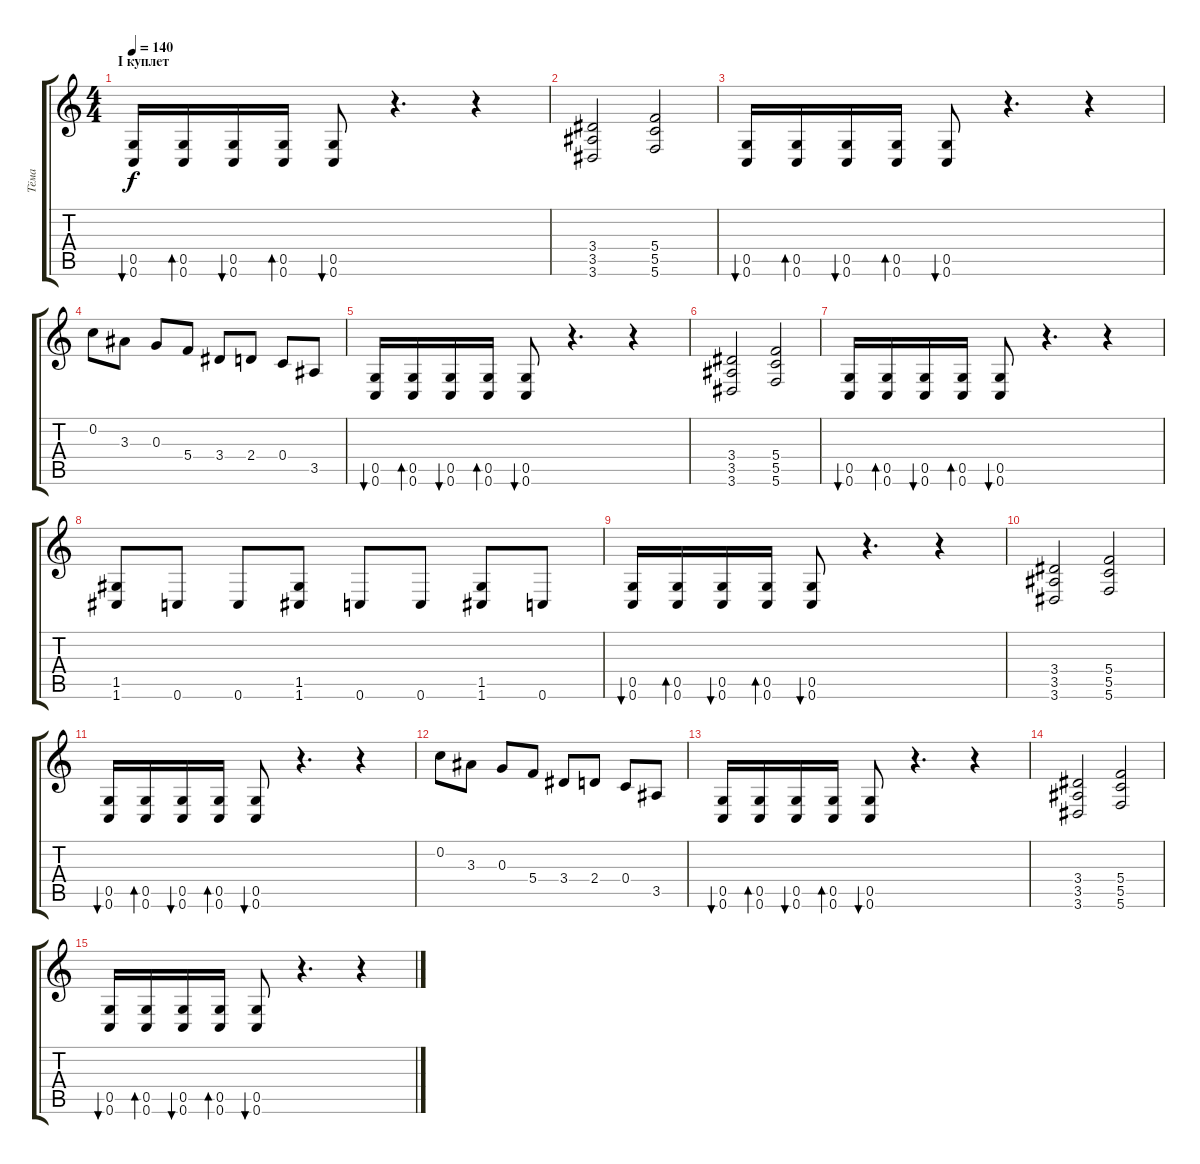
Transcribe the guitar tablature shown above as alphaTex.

\track ("Тёма" "Тёма") {instrument overdrivenguitar}
\staff {score tabs}
\tuning (E4 C4 G3 C3 G2 C2) {hide}
\ts (4 4)
\section ("" "I куплет")
\tempo 140
\clef g2
\ks c
(0.5 0.6).16{bu 60 dy f} (0.5 0.6).16{bd 60} (0.5 0.6).16{bu 60} (0.5 0.6).16{bd 60} (0.5 0.6).8{bu 60} r.4{d} r.4 |
(3.4 3.5 3.6).2 (5.4 5.5 5.6).2 |
(0.5 0.6).16{bu 60} (0.5 0.6).16{bd 60} (0.5 0.6).16{bu 60} (0.5 0.6).16{bd 60} (0.5 0.6).8{bu 60} r.4{d} r.4 |
0.2.8 3.3.8 0.3.8 5.4.8 3.4.8 2.4.8 0.4.8 3.5.8 |
(0.5 0.6).16{bu 60} (0.5 0.6).16{bd 60} (0.5 0.6).16{bu 60} (0.5 0.6).16{bd 60} (0.5 0.6).8{bu 60} r.4{d} r.4 |
(3.4 3.5 3.6).2 (5.4 5.5 5.6).2 |
(0.5 0.6).16{bu 60} (0.5 0.6).16{bd 60} (0.5 0.6).16{bu 60} (0.5 0.6).16{bd 60} (0.5 0.6).8{bu 60} r.4{d} r.4 |
(1.5 1.6).8 0.6.8 0.6.8 (1.5 1.6).8 0.6.8 0.6.8 (1.5 1.6).8 0.6.8 |
(0.5 0.6).16{bu 60} (0.5 0.6).16{bd 60} (0.5 0.6).16{bu 60} (0.5 0.6).16{bd 60} (0.5 0.6).8{bu 60} r.4{d} r.4 |
(3.4 3.5 3.6).2 (5.4 5.5 5.6).2 |
(0.5 0.6).16{bu 60} (0.5 0.6).16{bd 60} (0.5 0.6).16{bu 60} (0.5 0.6).16{bd 60} (0.5 0.6).8{bu 60} r.4{d} r.4 |
0.2.8 3.3.8 0.3.8 5.4.8 3.4.8 2.4.8 0.4.8 3.5.8 |
(0.5 0.6).16{bu 60} (0.5 0.6).16{bd 60} (0.5 0.6).16{bu 60} (0.5 0.6).16{bd 60} (0.5 0.6).8{bu 60} r.4{d} r.4 |
(3.4 3.5 3.6).2 (5.4 5.5 5.6).2 |
(0.5 0.6).16{bu 60} (0.5 0.6).16{bd 60} (0.5 0.6).16{bu 60} (0.5 0.6).16{bd 60} (0.5 0.6).8{bu 60} r.4{d} r.4
